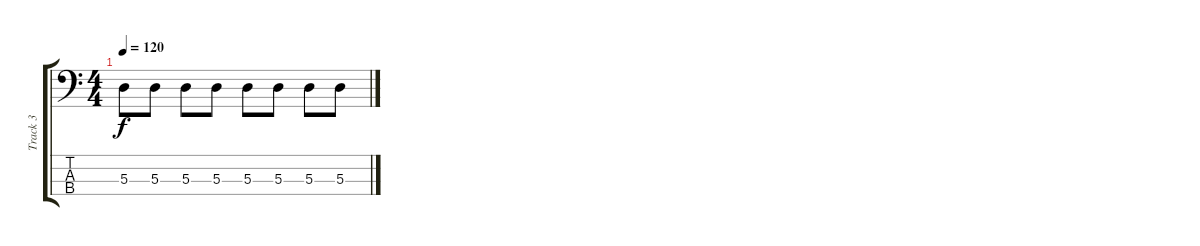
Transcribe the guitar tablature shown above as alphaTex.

\track ("Track 3" "Track 3") {instrument electricbassfinger}
\staff {score tabs}
\tuning (G2 D2 A1 E1) {hide}
\ts (4 4)
\tempo 120
\clef f4
\ks c
5.3.8{dy f} 5.3.8 5.3.8 5.3.8 5.3.8 5.3.8 5.3.8 5.3.8
